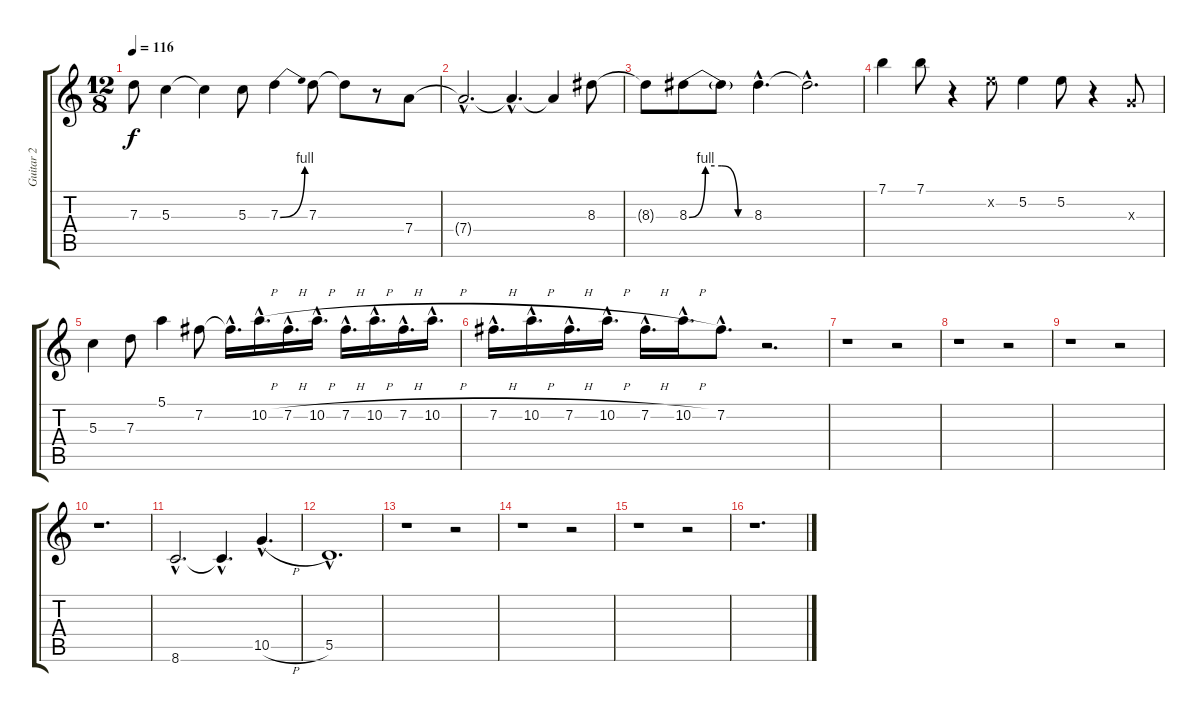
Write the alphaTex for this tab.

\track ("Guitar 2" "Guitar 2") {instrument electricguitarclean}
\staff {score tabs}
\tuning (E4 B3 G3 D3 A2 E2) {hide}
\ts (12 8)
\tempo 116
\clef g2
\ks c
7.3{t}.8{dy f} 5.3.4 5.3{t}.4 5.3.8 7.3{be (bend 0 0 60 4)}.4 7.3.8 7.3{t}.8 r.8 7.4.8 |
7.4{hac t}.2{d} 7.4{hac t}.4{d} 7.4{t}.4 8.3.8 |
8.3{t}.8 8.3{be (custom 0 0 15 4 30 4 45 0 60 0)}.8 8.3{t}.8 8.3{hac}.4{d} 8.3{hac t}.2{d} |
7.1.4 7.1.8 r.4 5.2{x}.8 5.2.4 5.2.8 r.4 0.3{x}.8 |
5.3.4 7.3.8 5.1.4 7.2.8 7.2{hac t}.16{d} 10.2{h hac}.16{d volume 0} 7.2{h hac}.16{d} 10.2{h hac}.16{d} 7.2{h hac}.16{d} 10.2{h hac}.16{d} 7.2{h hac}.16{d} 10.2{h hac}.16{d} |
7.2{h hac}.16{d} 10.2{h hac}.16{d} 7.2{h hac}.16{d} 10.2{h hac}.16{d} 7.2{h hac}.16{d} 10.2{h hac}.16{d} 7.2{hac}.8{d} r.2{d} |
r.1 r.2 |
r.1 r.2 |
r.1 r.2 |
r.1{d} |
8.6{hac}.2{d} 8.6{hac t}.4{d} 10.5{h hac}.4{d} |
5.5{hac}.1{d} |
r.1 r.2 |
r.1 r.2 |
r.1 r.2 |
r.1{d}
